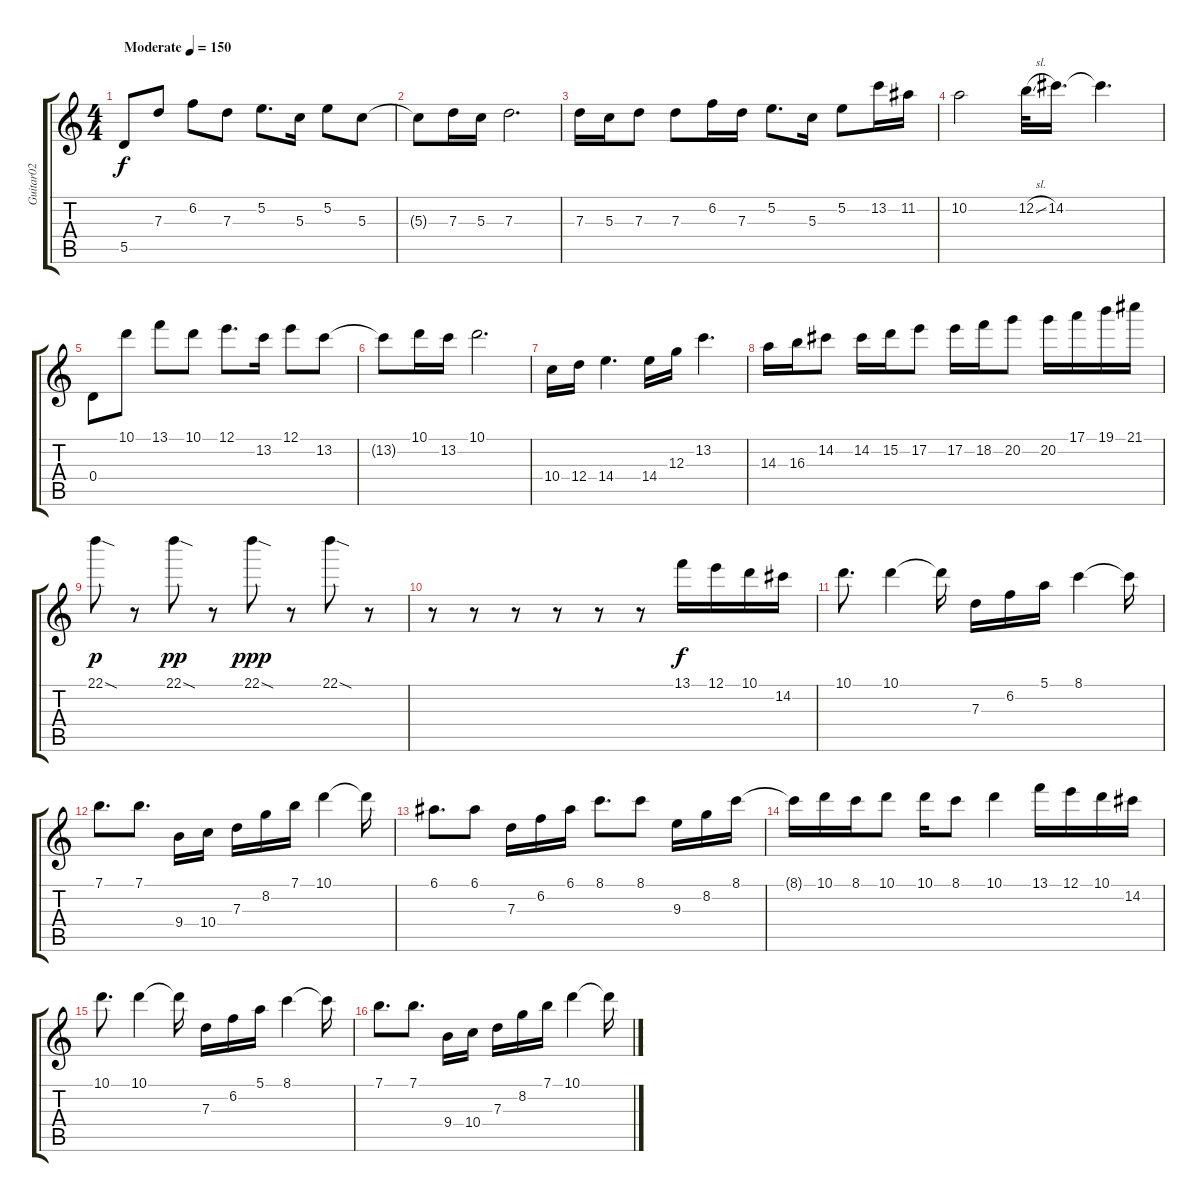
\track ("Guitar02" "Guitar02") {instrument distortionguitar}
\staff {score tabs}
\tuning (E4 B3 G3 D3 A2 E2) {hide}
\ts (4 4)
\tempo (150 "Moderate")
\clef g2
\ks c
5.5.8{dy f instrument distortionguitar} 7.3.8 6.2.8 7.3.8 5.2.8{d} 5.3.16 5.2.8 5.3.8 |
5.3{t}.8 7.3.16 5.3.16 7.3.2{d} |
7.3.16 5.3.16 7.3.8 7.3.8 6.2.16 7.3.16 5.2.8{d} 5.3.16 5.2.8 13.2.16 11.2.16 |
10.2.2 12.2{sl}.32 14.2.16{d} 14.2{t}.4{d} |
0.4.8 10.1.8 13.1.8 10.1.8 12.1.8{d} 13.2.16 12.1.8 13.2.8 |
13.2{t}.8 10.1.16 13.2.16 10.1.2{d} |
10.4.16 12.4.16 14.4.4{d} 14.4.16 12.3.16 13.2.4{d} |
14.3.16 16.3.16 14.2.8 14.2.16 15.2.16 17.2.8 17.2.16 18.2.16 20.2.8 20.2.16 17.1.16 19.1.16 21.1.16 |
22.1{sod}.8{dy p} r.8 22.1{sod}.8{dy pp} r.8 22.1{sod}.8{dy ppp} r.8 22.1{sod}.8 r.8 |
r.8 r.8 r.8 r.8 r.8 r.8 13.1.16{dy f} 12.1.16 10.1.16 14.2.16 |
10.1.8{d} 10.1.4 10.1{t}.16 7.3.16 6.2.16 5.1.16 8.1.4 8.1{t}.16 |
7.1.8{d} 7.1.8{d} 9.4.16 10.4.16 7.3.16 8.2.16 7.1.16 10.1.4 10.1{t}.16 |
6.1.8{d} 6.1.8 7.3.16 6.2.16 6.1.16 8.1.8{d} 8.1.8 9.3.16 8.2.16 8.1.16 |
8.1{t}.16 10.1.16 8.1.16 10.1.8 10.1.16 8.1.8 10.1.4 13.1.16 12.1.16 10.1.16 14.2.16 |
10.1.8{d} 10.1.4 10.1{t}.16 7.3.16 6.2.16 5.1.16 8.1.4 8.1{t}.16 |
7.1.8{d} 7.1.8{d} 9.4.16 10.4.16 7.3.16 8.2.16 7.1.16 10.1.4 10.1{t}.16
